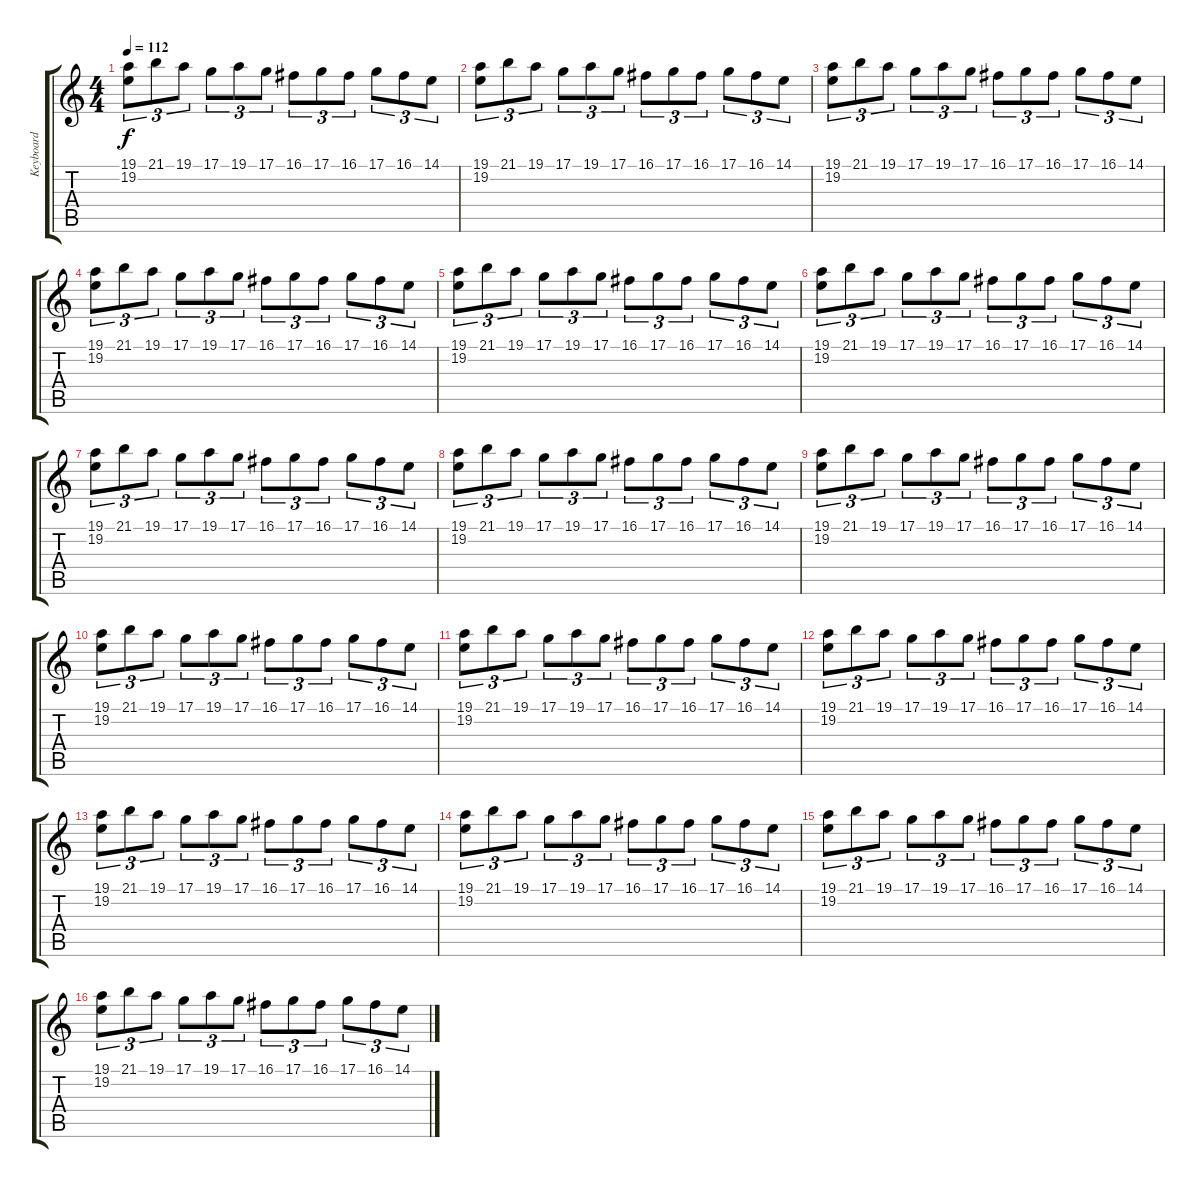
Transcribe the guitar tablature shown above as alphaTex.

\track ("Keyboard" "Keyboard") {instrument musicbox}
\staff {score tabs}
\tuning (D4 A3 F3 C3 G2 D2) {hide}
\ts (4 4)
\tempo 112
\clef g2
\ks c
(19.1 19.2).8{tu (3 2) dy f instrument musicbox} 21.1.8{tu (3 2)} 19.1.8{tu (3 2)} 17.1.8{tu (3 2)} 19.1.8{tu (3 2)} 17.1.8{tu (3 2)} 16.1.8{tu (3 2)} 17.1.8{tu (3 2)} 16.1.8{tu (3 2)} 17.1.8{tu (3 2)} 16.1.8{tu (3 2)} 14.1.8{tu (3 2)} |
(19.1 19.2).8{tu (3 2)} 21.1.8{tu (3 2)} 19.1.8{tu (3 2)} 17.1.8{tu (3 2)} 19.1.8{tu (3 2)} 17.1.8{tu (3 2)} 16.1.8{tu (3 2)} 17.1.8{tu (3 2)} 16.1.8{tu (3 2)} 17.1.8{tu (3 2)} 16.1.8{tu (3 2)} 14.1.8{tu (3 2)} |
(19.1 19.2).8{tu (3 2)} 21.1.8{tu (3 2)} 19.1.8{tu (3 2)} 17.1.8{tu (3 2)} 19.1.8{tu (3 2)} 17.1.8{tu (3 2)} 16.1.8{tu (3 2)} 17.1.8{tu (3 2)} 16.1.8{tu (3 2)} 17.1.8{tu (3 2)} 16.1.8{tu (3 2)} 14.1.8{tu (3 2)} |
(19.1 19.2).8{tu (3 2)} 21.1.8{tu (3 2)} 19.1.8{tu (3 2)} 17.1.8{tu (3 2)} 19.1.8{tu (3 2)} 17.1.8{tu (3 2)} 16.1.8{tu (3 2)} 17.1.8{tu (3 2)} 16.1.8{tu (3 2)} 17.1.8{tu (3 2)} 16.1.8{tu (3 2)} 14.1.8{tu (3 2)} |
(19.1 19.2).8{tu (3 2)} 21.1.8{tu (3 2)} 19.1.8{tu (3 2)} 17.1.8{tu (3 2)} 19.1.8{tu (3 2)} 17.1.8{tu (3 2)} 16.1.8{tu (3 2)} 17.1.8{tu (3 2)} 16.1.8{tu (3 2)} 17.1.8{tu (3 2)} 16.1.8{tu (3 2)} 14.1.8{tu (3 2)} |
(19.1 19.2).8{tu (3 2)} 21.1.8{tu (3 2)} 19.1.8{tu (3 2)} 17.1.8{tu (3 2)} 19.1.8{tu (3 2)} 17.1.8{tu (3 2)} 16.1.8{tu (3 2)} 17.1.8{tu (3 2)} 16.1.8{tu (3 2)} 17.1.8{tu (3 2)} 16.1.8{tu (3 2)} 14.1.8{tu (3 2)} |
(19.1 19.2).8{tu (3 2)} 21.1.8{tu (3 2)} 19.1.8{tu (3 2)} 17.1.8{tu (3 2)} 19.1.8{tu (3 2)} 17.1.8{tu (3 2)} 16.1.8{tu (3 2)} 17.1.8{tu (3 2)} 16.1.8{tu (3 2)} 17.1.8{tu (3 2)} 16.1.8{tu (3 2)} 14.1.8{tu (3 2)} |
(19.1 19.2).8{tu (3 2)} 21.1.8{tu (3 2)} 19.1.8{tu (3 2)} 17.1.8{tu (3 2)} 19.1.8{tu (3 2)} 17.1.8{tu (3 2)} 16.1.8{tu (3 2)} 17.1.8{tu (3 2)} 16.1.8{tu (3 2)} 17.1.8{tu (3 2)} 16.1.8{tu (3 2)} 14.1.8{tu (3 2)} |
(19.1 19.2).8{tu (3 2)} 21.1.8{tu (3 2)} 19.1.8{tu (3 2)} 17.1.8{tu (3 2)} 19.1.8{tu (3 2)} 17.1.8{tu (3 2)} 16.1.8{tu (3 2)} 17.1.8{tu (3 2)} 16.1.8{tu (3 2)} 17.1.8{tu (3 2)} 16.1.8{tu (3 2)} 14.1.8{tu (3 2)} |
(19.1 19.2).8{tu (3 2)} 21.1.8{tu (3 2)} 19.1.8{tu (3 2)} 17.1.8{tu (3 2)} 19.1.8{tu (3 2)} 17.1.8{tu (3 2)} 16.1.8{tu (3 2)} 17.1.8{tu (3 2)} 16.1.8{tu (3 2)} 17.1.8{tu (3 2)} 16.1.8{tu (3 2)} 14.1.8{tu (3 2)} |
(19.1 19.2).8{tu (3 2)} 21.1.8{tu (3 2)} 19.1.8{tu (3 2)} 17.1.8{tu (3 2)} 19.1.8{tu (3 2)} 17.1.8{tu (3 2)} 16.1.8{tu (3 2)} 17.1.8{tu (3 2)} 16.1.8{tu (3 2)} 17.1.8{tu (3 2)} 16.1.8{tu (3 2)} 14.1.8{tu (3 2)} |
(19.1 19.2).8{tu (3 2)} 21.1.8{tu (3 2)} 19.1.8{tu (3 2)} 17.1.8{tu (3 2)} 19.1.8{tu (3 2)} 17.1.8{tu (3 2)} 16.1.8{tu (3 2)} 17.1.8{tu (3 2)} 16.1.8{tu (3 2)} 17.1.8{tu (3 2)} 16.1.8{tu (3 2)} 14.1.8{tu (3 2)} |
(19.1 19.2).8{tu (3 2)} 21.1.8{tu (3 2)} 19.1.8{tu (3 2)} 17.1.8{tu (3 2)} 19.1.8{tu (3 2)} 17.1.8{tu (3 2)} 16.1.8{tu (3 2)} 17.1.8{tu (3 2)} 16.1.8{tu (3 2)} 17.1.8{tu (3 2)} 16.1.8{tu (3 2)} 14.1.8{tu (3 2)} |
(19.1 19.2).8{tu (3 2)} 21.1.8{tu (3 2)} 19.1.8{tu (3 2)} 17.1.8{tu (3 2)} 19.1.8{tu (3 2)} 17.1.8{tu (3 2)} 16.1.8{tu (3 2)} 17.1.8{tu (3 2)} 16.1.8{tu (3 2)} 17.1.8{tu (3 2)} 16.1.8{tu (3 2)} 14.1.8{tu (3 2)} |
(19.1 19.2).8{tu (3 2)} 21.1.8{tu (3 2)} 19.1.8{tu (3 2)} 17.1.8{tu (3 2)} 19.1.8{tu (3 2)} 17.1.8{tu (3 2)} 16.1.8{tu (3 2)} 17.1.8{tu (3 2)} 16.1.8{tu (3 2)} 17.1.8{tu (3 2)} 16.1.8{tu (3 2)} 14.1.8{tu (3 2)} |
(19.1 19.2).8{tu (3 2)} 21.1.8{tu (3 2)} 19.1.8{tu (3 2)} 17.1.8{tu (3 2)} 19.1.8{tu (3 2)} 17.1.8{tu (3 2)} 16.1.8{tu (3 2)} 17.1.8{tu (3 2)} 16.1.8{tu (3 2)} 17.1.8{tu (3 2)} 16.1.8{tu (3 2)} 14.1.8{tu (3 2)}
